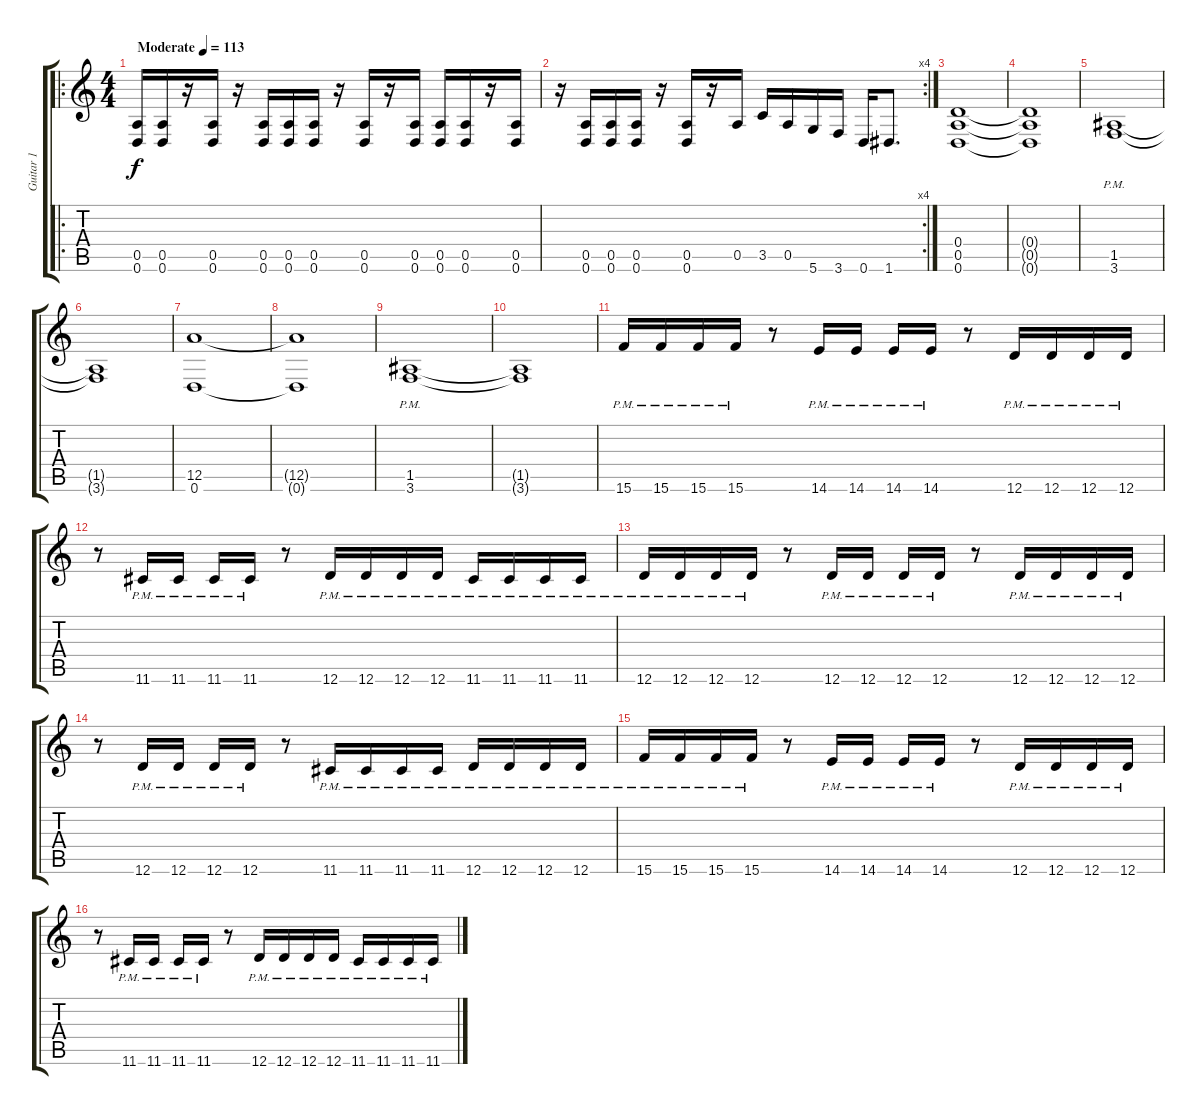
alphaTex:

\track ("Guitar 1" "Guitar 1") {instrument distortionguitar}
\staff {score tabs}
\tuning (E4 B3 G3 D3 A2 D2) {hide}
\ro
\ts (4 4)
\tempo (113 "Moderate")
\clef g2
\ks c
(0.5 0.6).16{dy f instrument distortionguitar} (0.5 0.6).16 r.16 (0.5 0.6).16 r.16 (0.5 0.6).16 (0.5 0.6).16 (0.5 0.6).16 r.16 (0.5 0.6).16 r.16 (0.5 0.6).16 (0.5 0.6).16 (0.5 0.6).16 r.16 (0.5 0.6).16 |
\rc 4
r.16 (0.5 0.6).16 (0.5 0.6).16 (0.5 0.6).16 r.16 (0.5 0.6).16 r.16 0.5.16 3.5.16 0.5.16 5.6.16 3.6.16 0.6.16 1.6.8{d} |
(0.4 0.5 0.6).1 |
(0.4{t} 0.5{t} 0.6{t}).1 |
(1.5 3.6{pm}).1 |
(1.5{t} 3.6{t}).1 |
(12.5 0.6).1 |
(12.5{t} 0.6{t}).1 |
(1.5{pm} 3.6).1 |
(1.5{t} 3.6{t}).1 |
15.6{pm}.16 15.6{pm}.16 15.6{pm}.16 15.6{pm}.16 r.8 14.6{pm}.16 14.6{pm}.16 14.6{pm}.16 14.6{pm}.16 r.8 12.6{pm}.16 12.6{pm}.16 12.6{pm}.16 12.6{pm}.16 |
r.8 11.6{pm}.16 11.6{pm}.16 11.6{pm}.16 11.6{pm}.16 r.8 12.6{pm}.16 12.6{pm}.16 12.6{pm}.16 12.6{pm}.16 11.6{pm}.16 11.6{pm}.16 11.6{pm}.16 11.6{pm}.16 |
12.6{pm}.16 12.6{pm}.16 12.6{pm}.16 12.6{pm}.16 r.8 12.6{pm}.16 12.6{pm}.16 12.6{pm}.16 12.6{pm}.16 r.8 12.6{pm}.16 12.6{pm}.16 12.6{pm}.16 12.6{pm}.16 |
r.8 12.6{pm}.16 12.6{pm}.16 12.6{pm}.16 12.6{pm}.16 r.8 11.6{pm}.16 11.6{pm}.16 11.6{pm}.16 11.6{pm}.16 12.6{pm}.16 12.6{pm}.16 12.6{pm}.16 12.6{pm}.16 |
15.6{pm}.16 15.6{pm}.16 15.6{pm}.16 15.6{pm}.16 r.8 14.6{pm}.16 14.6{pm}.16 14.6{pm}.16 14.6{pm}.16 r.8 12.6{pm}.16 12.6{pm}.16 12.6{pm}.16 12.6{pm}.16 |
r.8 11.6{pm}.16 11.6{pm}.16 11.6{pm}.16 11.6{pm}.16 r.8 12.6{pm}.16 12.6{pm}.16 12.6{pm}.16 12.6{pm}.16 11.6{pm}.16 11.6{pm}.16 11.6{pm}.16 11.6{pm}.16
